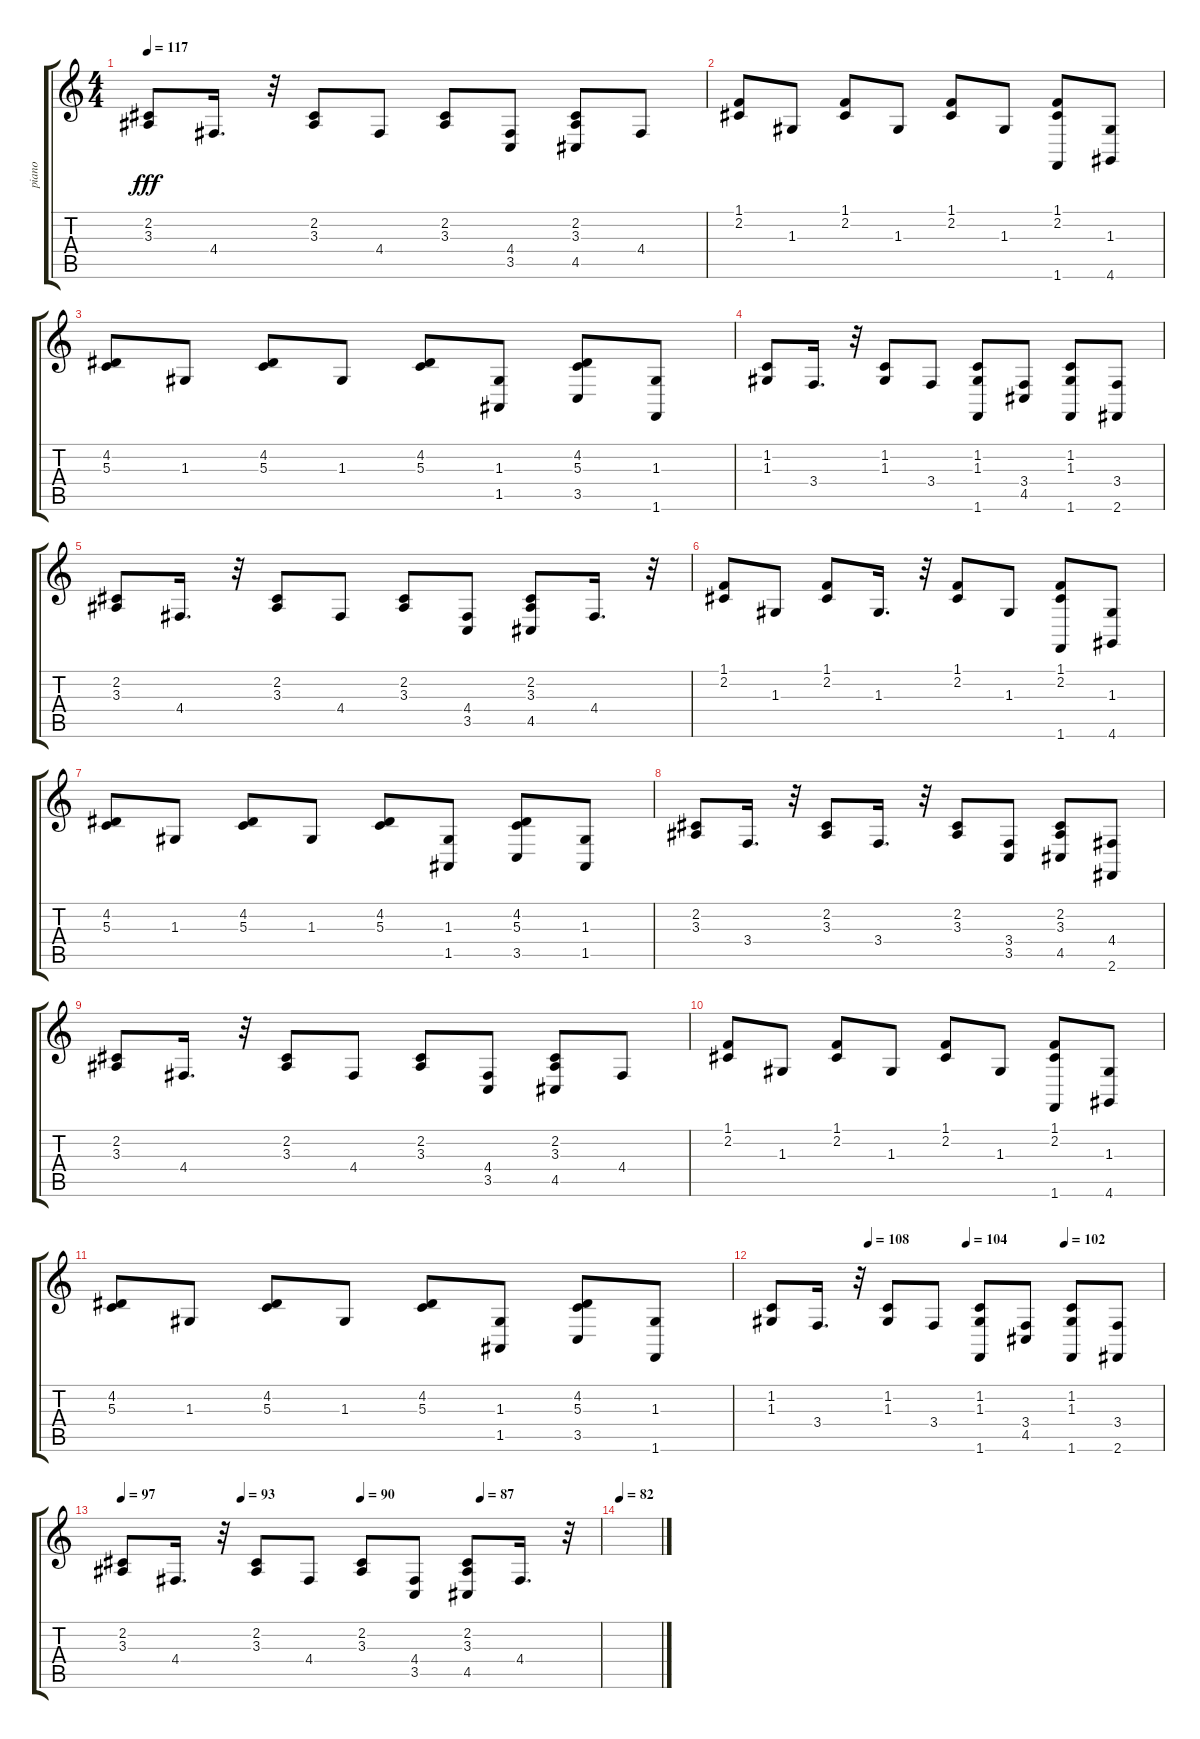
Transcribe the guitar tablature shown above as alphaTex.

\track ("piano" "piano") {instrument brightacousticpiano}
\staff {score tabs}
\tuning (E4 B3 G3 D3 A2 E2) {hide}
\ts (4 4)
\tempo 117
\clef g2
\ks c
(2.2 3.3).8{dy fff} 4.4.16{d} r.32 (2.2 3.3).8 4.4.8 (2.2 3.3).8 (4.4 3.5).8 (2.2 3.3 4.5).8 4.4.8 |
(1.1 2.2).8 1.3.8 (1.1 2.2).8 1.3.8 (1.1 2.2).8 1.3.8 (1.1 2.2 1.6).8 (1.3 4.6).8 |
(4.2 5.3).8 1.3.8 (4.2 5.3).8 1.3.8 (4.2 5.3).8 (1.3 1.5).8 (4.2 5.3 3.5).8 (1.3 1.6).8 |
(1.2 1.3).8 3.4.16{d} r.32 (1.2 1.3).8 3.4.8 (1.2 1.3 1.6).8 (3.4 4.5).8 (1.2 1.3 1.6).8 (3.4 2.6).8 |
(2.2 3.3).8 4.4.16{d} r.32 (2.2 3.3).8 4.4.8 (2.2 3.3).8 (4.4 3.5).8 (2.2 3.3 4.5).8 4.4.16{d} r.32 |
(1.1 2.2).8 1.3.8 (1.1 2.2).8 1.3.16{d} r.32 (1.1 2.2).8 1.3.8 (1.1 2.2 1.6).8 (1.3 4.6).8 |
(4.2 5.3).8 1.3.8 (4.2 5.3).8 1.3.8 (4.2 5.3).8 (1.3 1.5).8 (4.2 5.3 3.5).8 (1.3 1.5).8 |
(2.2 3.3).8 3.4.16{d} r.32 (2.2 3.3).8 3.4.16{d} r.32 (2.2 3.3).8 (3.4 3.5).8 (2.2 3.3 4.5).8 (4.4 2.6).8 |
(2.2 3.3).8 4.4.16{d} r.32 (2.2 3.3).8 4.4.8 (2.2 3.3).8 (4.4 3.5).8 (2.2 3.3 4.5).8 4.4.8 |
(1.1 2.2).8 1.3.8 (1.1 2.2).8 1.3.8 (1.1 2.2).8 1.3.8 (1.1 2.2 1.6).8 (1.3 4.6).8 |
(4.2 5.3).8 1.3.8 (4.2 5.3).8 1.3.8 (4.2 5.3).8 (1.3 1.5).8 (4.2 5.3 3.5).8 (1.3 1.6).8 |
\tempo (108 0.25)
\tempo (104 0.5)
\tempo (102 0.75)
(1.2 1.3).8 3.4.16{d} r.32 (1.2 1.3).8 3.4.8 (1.2 1.3 1.6).8 (3.4 4.5).8 (1.2 1.3 1.6).8 (3.4 2.6).8 |
\tempo 97
\tempo (93 0.25)
\tempo (90 0.5)
\tempo (87 0.75)
(2.2 3.3).8 4.4.16{d} r.32 (2.2 3.3).8 4.4.8 (2.2 3.3).8 (4.4 3.5).8 (2.2 3.3 4.5).8 4.4.16{d} r.32 |
\tempo 82
